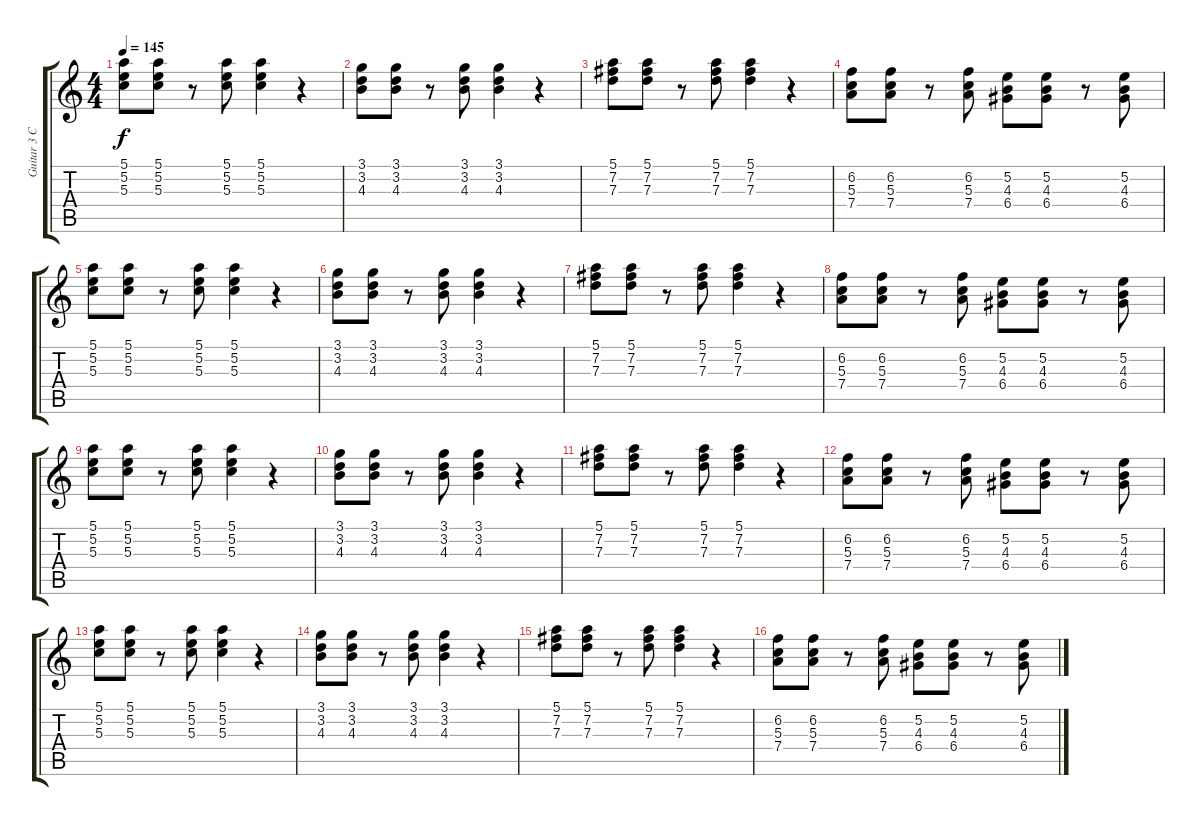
\track ("Guitar 3 Clean" "Guitar 3 C") {instrument acousticguitarsteel}
\staff {score tabs}
\tuning (E4 B3 G3 D3 A2 E2) {hide}
\ts (4 4)
\tempo 145
\clef g2
\ks c
(5.1 5.2 5.3).8{dy f} (5.1 5.2 5.3).8 r.8 (5.1 5.2 5.3).8 (5.1 5.2 5.3).4 r.4 |
(3.1 3.2 4.3).8 (3.1 3.2 4.3).8 r.8 (3.1 3.2 4.3).8 (3.1 3.2 4.3).4 r.4 |
(5.1 7.2 7.3).8 (5.1 7.2 7.3).8 r.8 (5.1 7.2 7.3).8 (5.1 7.2 7.3).4 r.4 |
(6.2 5.3 7.4).8 (6.2 5.3 7.4).8 r.8 (6.2 5.3 7.4).8 (5.2 4.3 6.4).8 (5.2 4.3 6.4).8 r.8 (5.2 4.3 6.4).8 |
(5.1 5.2 5.3).8 (5.1 5.2 5.3).8 r.8 (5.1 5.2 5.3).8 (5.1 5.2 5.3).4 r.4 |
(3.1 3.2 4.3).8 (3.1 3.2 4.3).8 r.8 (3.1 3.2 4.3).8 (3.1 3.2 4.3).4 r.4 |
(5.1 7.2 7.3).8 (5.1 7.2 7.3).8 r.8 (5.1 7.2 7.3).8 (5.1 7.2 7.3).4 r.4 |
(6.2 5.3 7.4).8 (6.2 5.3 7.4).8 r.8 (6.2 5.3 7.4).8 (5.2 4.3 6.4).8 (5.2 4.3 6.4).8 r.8 (5.2 4.3 6.4).8 |
(5.1 5.2 5.3).8 (5.1 5.2 5.3).8 r.8 (5.1 5.2 5.3).8 (5.1 5.2 5.3).4 r.4 |
(3.1 3.2 4.3).8 (3.1 3.2 4.3).8 r.8 (3.1 3.2 4.3).8 (3.1 3.2 4.3).4 r.4 |
(5.1 7.2 7.3).8 (5.1 7.2 7.3).8 r.8 (5.1 7.2 7.3).8 (5.1 7.2 7.3).4 r.4 |
(6.2 5.3 7.4).8 (6.2 5.3 7.4).8 r.8 (6.2 5.3 7.4).8 (5.2 4.3 6.4).8 (5.2 4.3 6.4).8 r.8 (5.2 4.3 6.4).8 |
(5.1 5.2 5.3).8 (5.1 5.2 5.3).8 r.8 (5.1 5.2 5.3).8 (5.1 5.2 5.3).4 r.4 |
(3.1 3.2 4.3).8 (3.1 3.2 4.3).8 r.8 (3.1 3.2 4.3).8 (3.1 3.2 4.3).4 r.4 |
(5.1 7.2 7.3).8 (5.1 7.2 7.3).8 r.8 (5.1 7.2 7.3).8 (5.1 7.2 7.3).4 r.4 |
(6.2 5.3 7.4).8 (6.2 5.3 7.4).8 r.8 (6.2 5.3 7.4).8 (5.2 4.3 6.4).8 (5.2 4.3 6.4).8 r.8 (5.2 4.3 6.4).8
